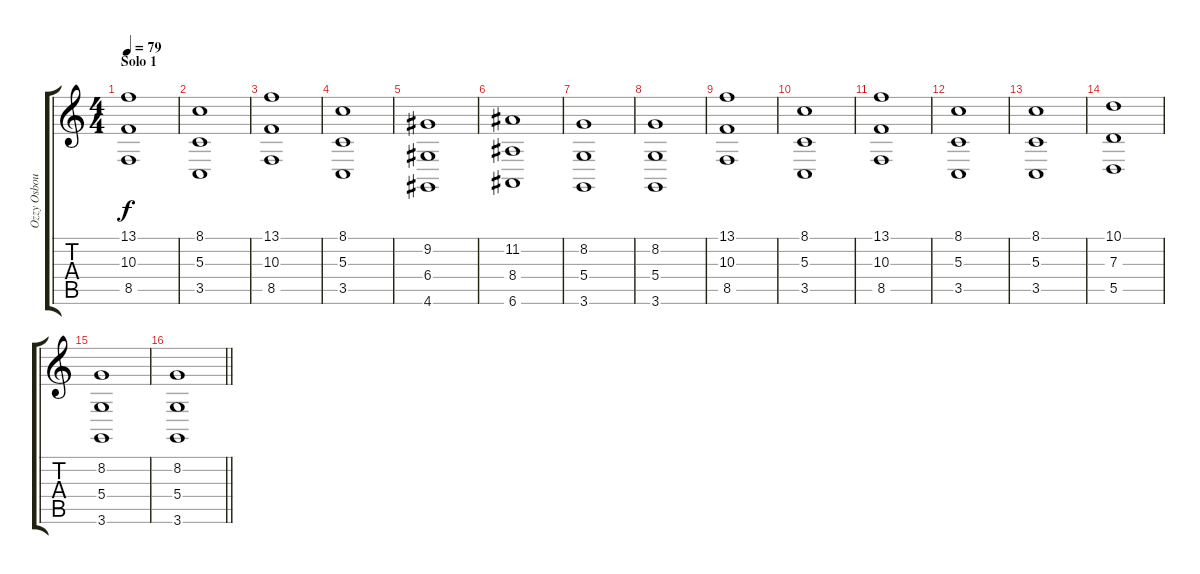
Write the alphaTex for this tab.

\track ("Ozzy Osbourne" "Ozzy Osbou") {instrument synthstrings2}
\staff {score tabs}
\tuning (E4 B3 G3 D3 A2 E2) {hide}
\ts (4 4)
\section ("" "Solo 1")
\tempo 79
\clef g2
\ks c
(13.1 10.3 8.5).1{dy f} |
(8.1 5.3 3.5).1 |
(13.1 10.3 8.5).1 |
(8.1 5.3 3.5).1 |
(9.2 6.4 4.6).1 |
(11.2 8.4 6.6).1 |
(8.2 5.4 3.6).1 |
(8.2 5.4 3.6).1 |
(13.1 10.3 8.5).1 |
(8.1 5.3 3.5).1 |
(13.1 10.3 8.5).1 |
(8.1 5.3 3.5).1 |
(8.1 5.3 3.5).1 |
(10.1 7.3 5.5).1 |
(8.2 5.4 3.6).1 |
\barLineRight lightlight
(8.2 5.4 3.6).1
